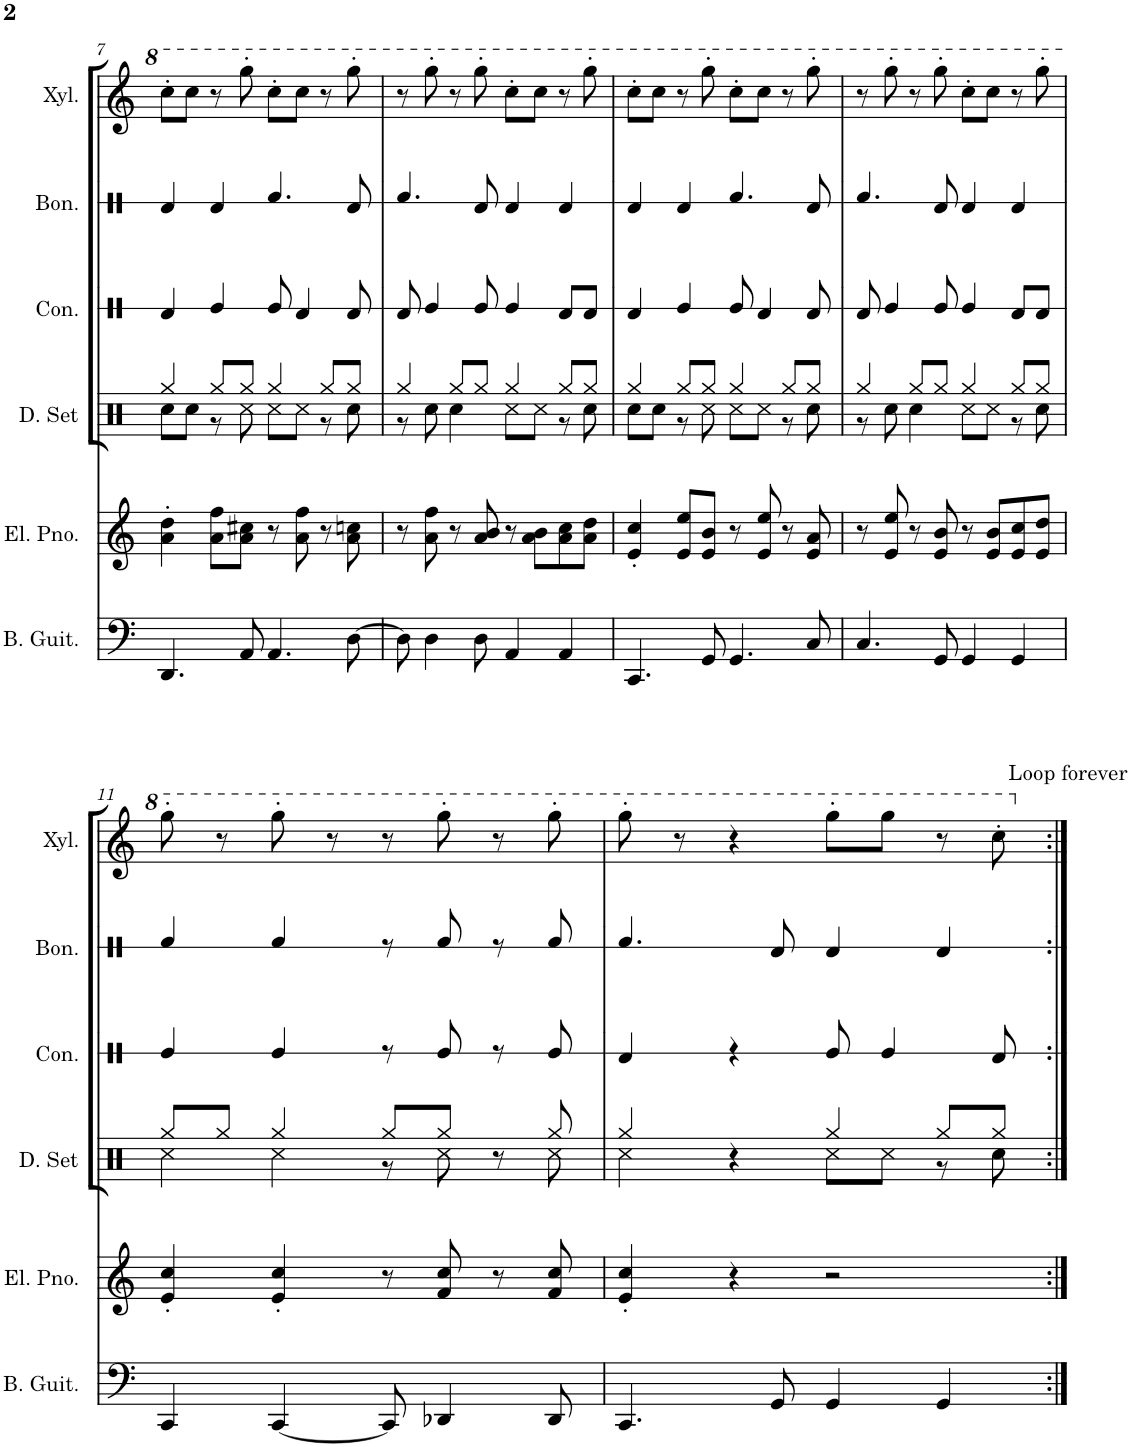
**kern	**kern	**kern	**kern	**kern	**kern
*part6	*part5	*part4	*part3	*part2	*part1
*staff6	*staff5	*staff4	*staff3	*staff2	*staff1
*I"Bass Guitar	*I"Electric Piano	*I"Drumset	*I"Congas	*I"Bongos	*I"Xylophone
*I'B. Guit.	*I'El. Pno.	*I'D. Set	*I'Con.	*I'Bon.	*I'Xyl.
!!LO:PB:g=z
*clefF4	*clefG2	*clefX	*clefX	*clefX	*clefG2
*k[]	*k[]	*k[]	*k[]	*k[]	*k[]
*M2/2	*M2/2	*M2/2	*M2/2	*M2/2	*M2/2
*met(c|)	*met(c|)	*met(c|)	*met(c|)	*met(c|)	*met(c|)
=7	=7	=7	=7	=7	=7
*	*	*^	*	*	*
4.DD/	4a\' 4dd\'	4Rgg/	8Rcc\L	4Rd/	4Rd/	8ccc'\L
.	.	.	8Rcc\J	.	.	8ccc\J
.	8a\ 8ff\L	8Rgg/L	8r	4Re/	4Rd/	8r
8AA/	8a\ 8cc#X\J	8Rgg/J	8Rcc\	.	.	8ggg'\
4.AA/	8r	4Rgg/	8Rcc\L	8Re/	4.Rf/	8ccc'\L
.	8a\ 8ff\	.	8Rcc\J	4Rd/	.	8ccc\J
.	8r	8Rgg/L	8r	.	.	8r
[8D\	8a\ 8ccn\	8Rgg/J	8Rcc\	8Rd/	8Rd/	8ggg'\
=8	=8	=8	=8	=8	=8	=8
8D\]	8r	4Rgg/	8r	8Rd/	4.Rf/	8r
4D\	8a\ 8ff\	.	8Rcc\	4Re/	.	8ggg'\
.	8r	8Rgg/L	4Rcc\	.	.	8r
8D\	8a/ 8b/	8Rgg/J	.	8Re/	8Rd/	8ggg'\
4AA/	8r	4Rgg/	8Rcc\L	4Re/	4Rd/	8ccc'\L
.	8a\ 8b\L	.	8Rcc\J	.	.	8ccc\J
4AA/	8a\ 8cc\	8Rgg/L	8r	8Rd/L	4Rd/	8r
.	8a\ 8dd\J	8Rgg/J	8Rcc\	8Rd/J	.	8ggg'\
=9	=9	=9	=9	=9	=9	=9
4.CC/	4e/' 4cc/'	4Rgg/	8Rcc\L	4Rd/	4Rd/	8ccc'\L
.	.	.	8Rcc\J	.	.	8ccc\J
.	8e/ 8ee/L	8Rgg/L	8r	4Re/	4Rd/	8r
8GG/	8e/ 8b/J	8Rgg/J	8Rcc\	.	.	8ggg'\
4.GG/	8r	4Rgg/	8Rcc\L	8Re/	4.Rf/	8ccc'\L
.	8e/ 8ee/	.	8Rcc\J	4Rd/	.	8ccc\J
.	8r	8Rgg/L	8r	.	.	8r
8C/	8e/ 8a/	8Rgg/J	8Rcc\	8Rd/	8Rd/	8ggg'\
=10	=10	=10	=10	=10	=10	=10
4.C/	8r	4Rgg/	8r	8Rd/	4.Rf/	8r
.	8e/ 8ee/	.	8Rcc\	4Re/	.	8ggg'\
.	8r	8Rgg/L	4Rcc\	.	.	8r
8GG/	8e/ 8b/	8Rgg/J	.	8Re/	8Rd/	8ggg'\
4GG/	8r	4Rgg/	8Rcc\L	4Re/	4Rd/	8ccc'\L
.	8e/ 8b/L	.	8Rcc\J	.	.	8ccc\J
4GG/	8e/ 8cc/	8Rgg/L	8r	8Rd/L	4Rd/	8r
.	8e/ 8dd/J	8Rgg/J	8Rcc\	8Rd/J	.	8ggg'\
!!LO:LB:g=z
=11	=11	=11	=11	=11	=11	=11
4CC/	4e/' 4cc/'	8Rgg/L	4Rcc\	4Re/	4Rf/	8ggg'\
.	.	8Rgg/J	.	.	.	8r
[4CC/	4e/' 4cc/'	4Rgg/	4Rcc\	4Re/	4Rf/	8ggg'\
.	.	.	.	.	.	8r
8CC/]	8r	8Rgg/L	8r	8r	8r	8r
4DD-X/	8f/ 8cc/	8Rgg/J	8Rcc\	8Re/	8Rf/	8ggg'\
.	8r	8r	8ryy	8r	8r	8r
8DD-/	8f/ 8cc/	8Rgg/	8Rcc\	8Re/	8Rf/	8ggg'\
=12	=12	=12	=12	=12	=12	=12
4.CC/	4e/' 4cc/'	4Rgg/	4Rcc\	4Rd/	4.Rf/	8ggg'\
.	.	.	.	.	.	8r
.	4r	4r	4ryy	4r	.	4r
8GG/	.	.	.	.	8Rd/	.
4GG/	2r	4Rgg/	8Rcc\L	8Re/	4Rd/	8ggg'\L
.	.	.	8Rcc\J	4Re/	.	8ggg\J
4GG/	.	8Rgg/L	8r	.	4Rd/	8r
!	!	!	!	!	!	!LO:TX:a:t=Loop forever
.	.	8Rgg/J	8Rcc\	8Rd/	.	8ccc'\
*	*	*v	*v	*	*	*
=:|!	=:|!	=:|!	=:|!	=:|!	=:|!
*-	*-	*-	*-	*-	*-
